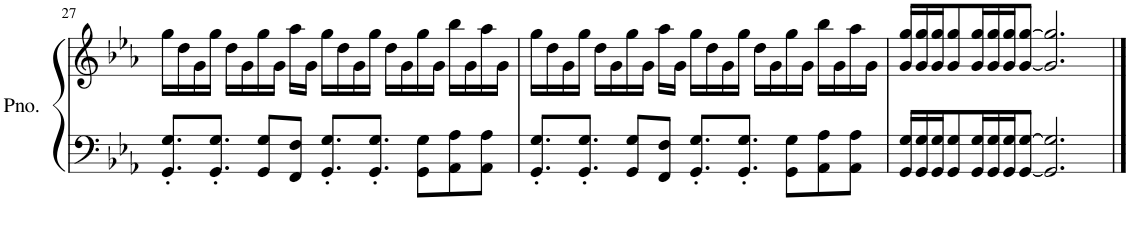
**kern	**kern
*part1	*part1
*staff2	*staff1
*I"Piano	*
*I'Pno.	*
!!LO:PB:g=z
*clefF4	*clefG2
*k[b-e-a-]	*k[b-e-a-]
*M11/8	*M11/8
=27	=27
8.GG/' 8.G/'L	16gg\LL
.	16dd\
.	16g\
8.GG/' 8.G/'J	16gg\JJ
.	16dd\LL
.	16g\
8GG/ 8G/L	16gg\
.	16g\JJ
8FF/ 8F/J	16aa-\LL
.	16g\JJ
8.GG/' 8.G/'L	16gg\LL
.	16dd\
.	16g\
8.GG/' 8.G/'J	16gg\JJ
.	16dd\LL
.	16g\
8GG\ 8G\L	16gg\
.	16g\JJ
8AA-\ 8A-\	16bb-\LL
.	16g\
8AA-\ 8A-\J	16aa-\
.	16g\JJ
=28	=28
8.GG/' 8.G/'L	16gg\LL
.	16dd\
.	16g\
8.GG/' 8.G/'J	16gg\JJ
.	16dd\LL
.	16g\
8GG/ 8G/L	16gg\
.	16g\JJ
8FF/ 8F/J	16aa-\LL
.	16g\JJ
8.GG/' 8.G/'L	16gg\LL
.	16dd\
.	16g\
8.GG/' 8.G/'J	16gg\JJ
.	16dd\LL
.	16g\
8GG\ 8G\L	16gg\
.	16g\JJ
8AA-\ 8A-\	16bb-\LL
.	16g\
8AA-\ 8A-\J	16aa-\
.	16g\JJ
=29	=29
16GG/ 16G/LL	16g/ 16gg/LL
16GG/ 16G/	16g/ 16gg/
16GG/ 16G/J	16g/ 16gg/J
8GG/ 8G/	8g/ 8gg/
16GG/ 16G/L	16g/ 16gg/L
16GG/ 16G/	16g/ 16gg/
16GG/ 16G/J	16g/ 16gg/J
[8GG/ [8G/J	[8g/ [8gg/J
2.GG/] 2.G/]	2.g/] 2.gg/]
==	==
*-	*-
